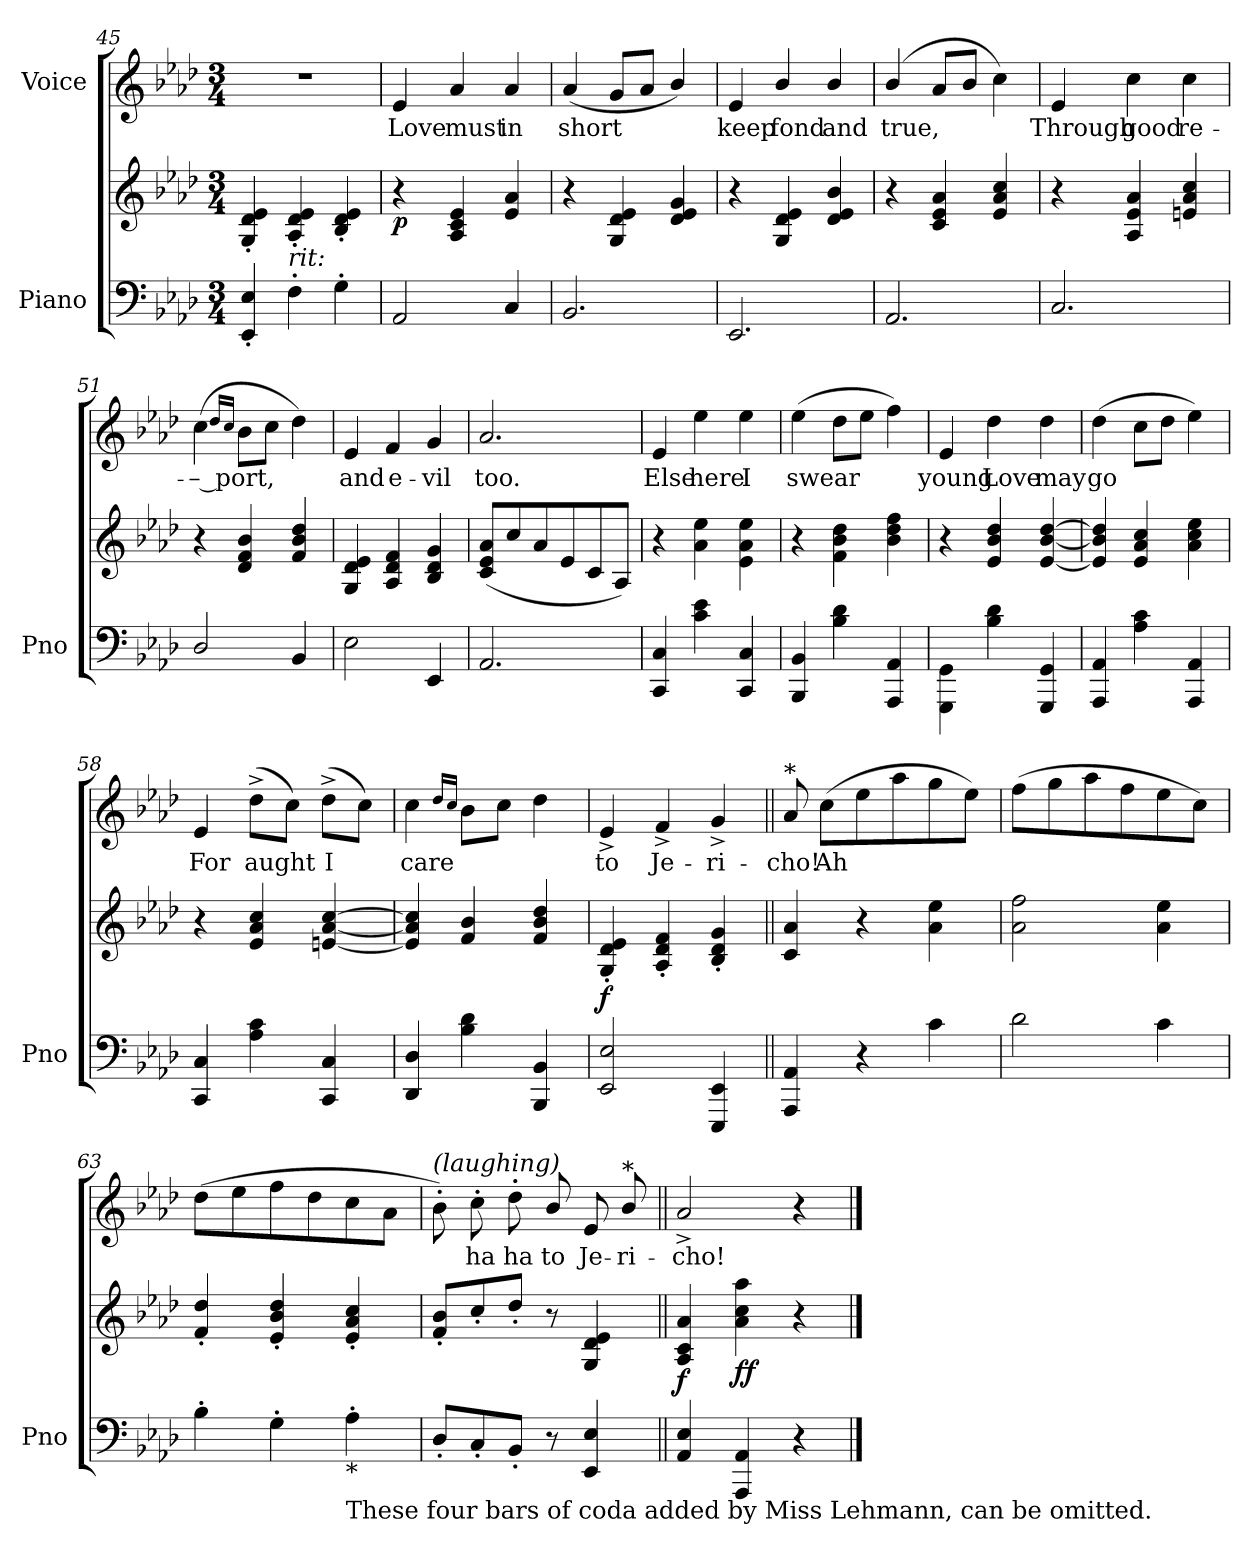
**kern	**kern	**dynam	**kern	**text	**dynam
*part2	*part2	*part2	*part1	*part1	*part1
*staff3	*staff2	*staff2/3	*staff1	*staff1	*staff1
*I"Piano	*	*	*I"Voice	*	*
*I'Pno	*	*	*	*	*
!!LO:LB:g=z
*clefF4	*clefG2	*	*clefG2	*	*
*k[b-e-a-d-]	*k[b-e-a-d-]	*	*k[b-e-a-d-]	*	*
*M3/4	*M3/4	*	*M3/4	*	*
=45	=45	=45	=45	=45	=45
4EE-/' 4E-/'	4G/' 4d-/' 4e-/'	.	2.r	.	.
!LO:TX:a:i:t=rit&colon;	!	!	!	!	!
4F'\	4A-/' 4d-/' 4e-/'	.	.	.	.
4G'\	4B-/' 4d-/' 4e-/'	.	.	.	.
=46	=46	=46	=46	=46	=46
!	!	!LO:DY:b	!	!LO:LY:b	!LO:DY:a
!	!	!	!	!	!LO:DY:n=1:a
2AA-/	4r	p	4e-/	Love	p other-dynamics
!	!	!	!	!LO:LY:b	!
.	4A-/ 4c/ 4e-/	.	4a-/	must	.
!	!	!	!	!LO:LY:b	!
4C/	4e-/ 4a-/	.	4a-/	in	.
=47	=47	=47	=47	=47	=47
!	!	!	!	!LO:LY:b	!
2.BB-/	4r	.	(<4a-/	short	.
.	4G/ 4d-/ 4e-/	.	8g/L	.	.
.	.	.	8a-/J	.	.
.	4d-/ 4e-/ 4g/	.	4b-/)	.	.
!!LO:LB:g=z
=48	=48	=48	=48	=48	=48
!	!	!	!	!LO:LY:b	!
2.EE-/	4r	.	4e-/	keep	.
!	!	!	!	!LO:LY:b	!
.	4G/ 4d-/ 4e-/	.	4b-/	fond	.
!	!	!	!	!LO:LY:b	!
.	4d-/ 4e-/ 4b-/	.	4b-/	and	.
=49	=49	=49	=49	=49	=49
!	!	!	!	!LO:LY:b	!
2.AA-/	4r	.	(<4b-/	true,	.
.	4c/ 4e-/ 4a-/	.	8a-/L	.	.
.	.	.	8b-/J	.	.
.	4e-/ 4a-/ 4cc/	.	4cc\)	.	.
=50	=50	=50	=50	=50	=50
!	!	!	!	!LO:LY:b	!
2.C/	4r	.	4e-/	Through	.
!	!	!	!	!LO:LY:b	!
.	4A-/ 4e-/ 4a-/	.	4cc\	good	.
!	!	!	!	!LO:LY:b	!
.	4en/ 4a-/ 4cc/	.	4cc\	re-	.
!!LO:LB:g=z
=51	=51	=51	=51	=51	=51
!	!	!	!	!LO:LY:b	!
2D-/	4r	.	(>4cc\	– port,	.
.	.	.	16qdd-/LL	.	.
.	.	.	16qcc/JJ	.	.
.	4d-/ 4f/ 4b-/	.	8b-\L	.	.
.	.	.	8cc\J	.	.
4BB-/	4f/ 4b-/ 4dd-/	.	4dd-\)	.	.
=52	=52	=52	=52	=52	=52
!	!	!	!	!LO:LY:b	!
2E-\	4G/ 4d-/ 4e-/	.	4e-/	and	.
!	!	!	!	!LO:LY:b	!
.	4A-/ 4d-/ 4f/	.	4f/	e-	.
!	!	!	!	!LO:LY:b	!
4EE-/	4B-/ 4d-/ 4g/	.	4g/	-vil	.
=53	=53	=53	=53	=53	=53
!	!	!	!	!LO:LY:b	!
2.AA-/	(<8c/ 8e-/ 8a-/L	.	2.a-/	too.	.
.	8cc/	.	.	.	.
.	8a-/	.	.	.	.
.	8e-/	.	.	.	.
.	8c/	.	.	.	.
.	8A-/J)	.	.	.	.
!!LO:PB:g=z
=54	=54	=54	=54	=54	=54
!	!	!LO:DY:b	!	!LO:LY:b	!
!	!	!LO:DY:n=1:b	!	!	!LO:DY:a
!	!	!	!	!	!LO:DY:n=1:a
4CC/ 4C/	4r	f other-dynamics	4e-/	Else	f other-dynamics
!	!	!	!	!LO:LY:b	!
4c\ 4e-\	4a-\ 4ee-\	.	4ee-\	here	.
!	!	!	!	!LO:LY:b	!
4CC/ 4C/	4e-\ 4a-\ 4ee-\	.	4ee-\	I	.
=55	=55	=55	=55	=55	=55
!	!	!	!	!LO:LY:b	!
4BBB-/ 4BB-/	4r	.	(>4ee-\	swear	.
4B-\ 4d-\	4f\ 4b-\ 4dd-\	.	8dd-\L	.	.
.	.	.	8ee-\J	.	.
4AAA-/ 4AA-/	4b-\ 4dd-\ 4ff\	.	4ff\)	.	.
=56	=56	=56	=56	=56	=56
!	!	!	!	!LO:LY:b	!
4GGG\ 4GG\	4r	.	4e-/	young	.
!	!	!	!	!LO:LY:b	!
4B-\ 4d-\	4e-/ 4b-/ 4dd-/	.	4dd-\	Love	.
!	!	!	!	!LO:LY:b	!
4GGG/ 4GG/	[4e-/ [4b-/ [4dd-/	.	4dd-\	may	.
!!LO:LB:g=z
=57	=57	=57	=57	=57	=57
!	!	!	!	!LO:LY:b	!
4AAA-/ 4AA-/	4e-/] 4b-/] 4dd-/]	.	(>4dd-\	go	.
4A-\ 4c\	4e-/ 4a-/ 4cc/	.	8cc\L	.	.
.	.	.	8dd-\J	.	.
4AAA-/ 4AA-/	4a-\ 4cc\ 4ee-\	.	4ee-\)	.	.
=58	=58	=58	=58	=58	=58
!	!	!	!	!LO:LY:b	!
4CC/ 4C/	4r	.	4e-/	For	.
!	!	!	!	!LO:LY:b	!
4A-\ 4c\	4e-/ 4a-/ 4cc/	.	(>8dd-^\L	aught	.
.	.	.	8cc\J)	.	.
!	!	!	!	!LO:LY:b	!
4CC/ 4C/	[4en/ [4a-/ [4cc/	.	(>8dd-^\L	I	.
.	.	.	8cc\J)	.	.
=59	=59	=59	=59	=59	=59
!	!	!	!	!LO:LY:b	!
4DD-/ 4D-/	4e/] 4a-/] 4cc/]	.	4cc\	care	.
.	.	.	16qdd-/LL	.	.
.	.	.	16qcc/JJ	.	.
4B-\ 4d-\	4f/ 4b-/	.	8b-\L	.	.
.	.	.	8cc\J	.	.
4BBB-/ 4BB-/	4f/ 4b-/ 4dd-/	.	4dd-\	.	.
!!LO:LB:g=z
=60	=60	=60	=60	=60	=60
!	!	!LO:DY:b	!	!LO:LY:b	!
2EE-/ 2E-/	4G/' 4d-/' 4e-/'	f	4e-^/	to	.
!	!	!	!	!LO:LY:b	!
.	4A-/' 4d-/' 4f/'	.	4f^/	Je-	.
!	!	!	!	!LO:LY:b	!
4EEE-/ 4EE-/	4B-/' 4d-/' 4g/'	.	4g^/	-ri-	.
=61||	=61||	=61||	=61||	=61||	=61||
!	!	!	!LO:TX:a:t=*	!	!
!	!	!	!	!LO:LY:b	!
4AAA-/ 4AA-/	4c/ 4a-/	.	8a-/	-cho!	.
!	!	!	!	!LO:LY:b	!
.	.	.	(>8cc\L	Ah	.
4r	4r	.	8ee-\	.	.
.	.	.	8aa-\	.	.
4c\	4a-\ 4ee-\	.	8gg\	.	.
.	.	.	8ee-\J)	.	.
=62	=62	=62	=62	=62	=62
2d-\	2a-\ 2ff\	.	(>8ff\L	.	.
.	.	.	8gg\	.	.
.	.	.	8aa-\	.	.
.	.	.	8ff\	.	.
4c\	4a-\ 4ee-\	.	8ee-\	.	.
.	.	.	8cc\J)	.	.
!!LO:LB:g=z
=63	=63	=63	=63	=63	=63
4B-'\	4f/' 4dd-/'	.	(>8dd-\L	.	.
.	.	.	8ee-\	.	.
4G'\	4e-/' 4b-/' 4dd-/'	.	8ff\	.	.
.	.	.	8dd-\	.	.
!LO:TX:b:t=*	!	!	!	!	!
!LO:TX:b:t=These four bars of coda added by Miss Lehmann, can be omitted.	!	!	!	!	!
4A-'\	4e-/' 4a-/' 4cc/'	.	8cc\	.	.
.	.	.	8a-\J	.	.
=64	=64	=64	=64	=64	=64
!	!	!	!LO:TX:a:i:t=(laughing)	!	!
!	!	!LO:DY:b	!	!	!
!	!	!LO:DY:n=1:b	!	!	!
8D-'/L	8f/' 8b-/'L	f other-dynamics	8b-'\)	.	.
!	!	!	!	!LO:LY:b	!
8C'/	8cc'/	.	8cc'\	ha	.
!	!	!	!	!LO:LY:b	!
8BB-'/J	8dd-'/J	.	8dd-'\	ha	.
!	!	!	!	!LO:LY:b	!
8r	8r	.	8b-/	to	.
!	!	!	!	!LO:LY:b	!
4EE-/ 4E-/	4G/ 4d-/ 4e-/	.	8e-/	Je-	.
!	!	!	!LO:TX:a:t=*	!	!
!	!	!	!	!LO:LY:b	!
.	.	.	8b-/	-ri-	.
=65||	=65||	=65||	=65||	=65||	=65||
!	!	!LO:DY:b	!	!LO:LY:b	!
4AA-/ 4E-/	4A-/ 4c/ 4a-/	f	2a-^/	-cho!	.
!	!	!LO:DY:b	!	!	!
4AAA-/ 4AA-/	4a-\ 4cc\ 4aa-\	ff	.	.	.
4r	4r	.	4r	.	.
==	==	==	==	==	==
*-	*-	*-	*-	*-	*-
